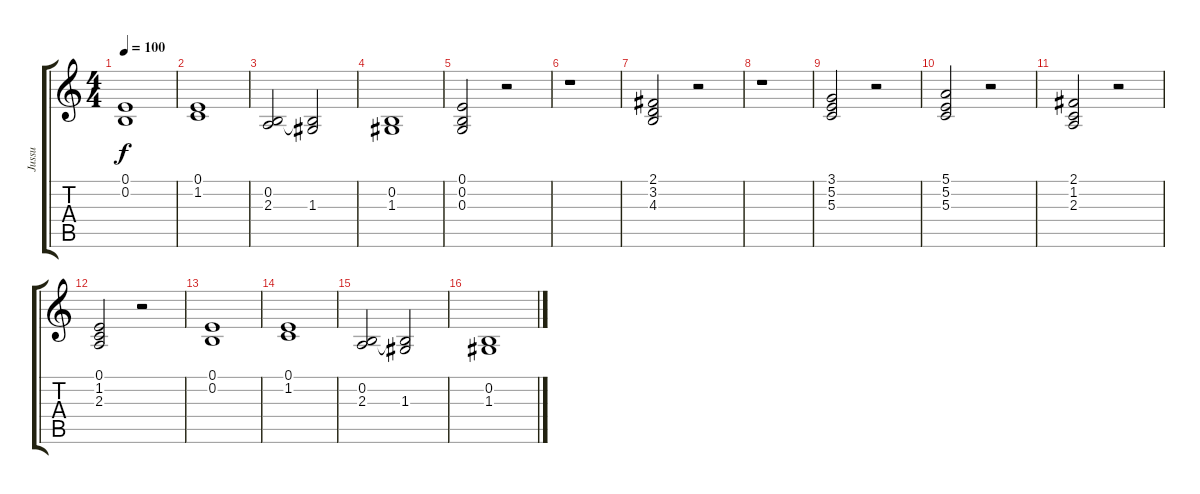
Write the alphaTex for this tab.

\track ("Jussu" "Jussu") {instrument pad8sweep}
\staff {score tabs}
\tuning (E4 B3 G3 D3 A2 E2) {hide}
\ts (4 4)
\tempo 100
\clef g2
\ks c
(0.1 0.2).1{dy f} |
(0.1 1.2).1 |
(0.2 2.3).2 (0.2{t} 1.3).2 |
(0.2 1.3).1 |
(0.1 0.2 0.3).2 r.2 |
r.1 |
(2.1 3.2 4.3).2 r.2 |
r.1 |
(3.1 5.2 5.3).2 r.2 |
(5.1 5.2 5.3).2 r.2 |
(2.1 1.2 2.3).2 r.2 |
(0.1 1.2 2.3).2 r.2 |
(0.1 0.2).1 |
(0.1 1.2).1 |
(0.2 2.3).2 (0.2{t} 1.3).2 |
(0.2 1.3).1
